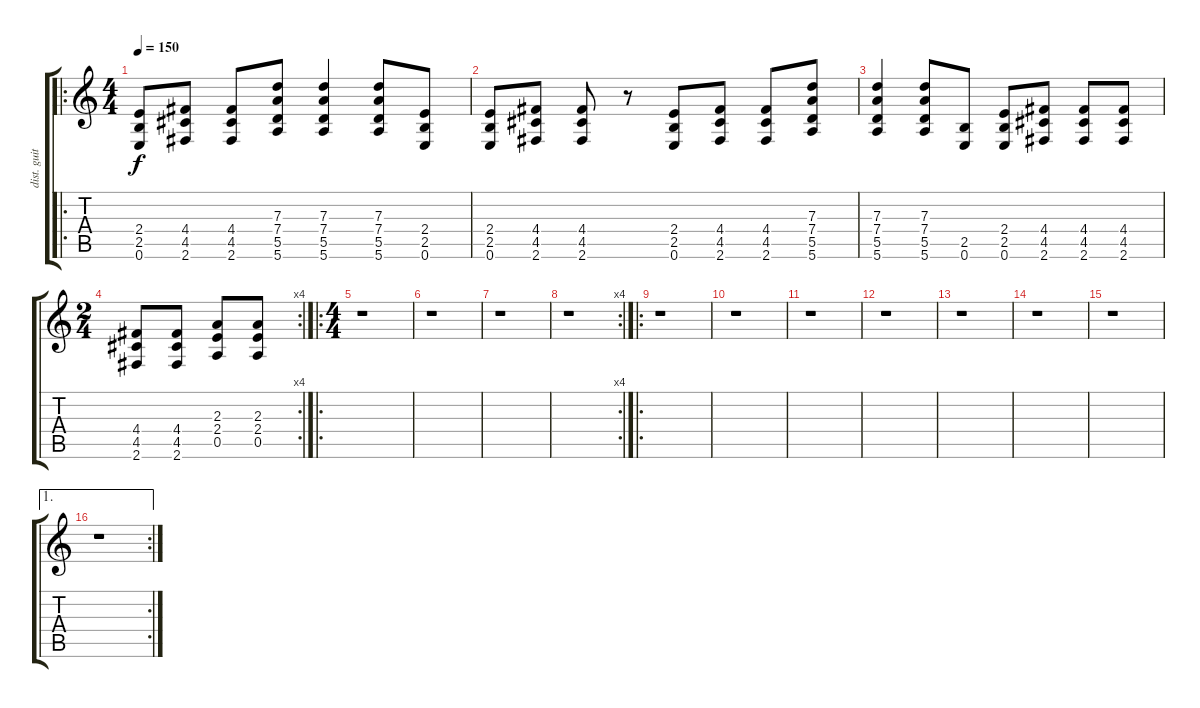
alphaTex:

\track ("dist. guitar" "dist. guit") {instrument distortionguitar}
\staff {score tabs}
\tuning (E4 B3 G3 D3 A2 E2) {hide}
\ro
\ts (4 4)
\tempo 150
\clef g2
\ks c
(2.4 2.5 0.6).8{dy f} (4.4 4.5 2.6).8 (4.4 4.5 2.6).8 (7.3 7.4 5.5 5.6).8 (7.3 7.4 5.5 5.6).4 (7.3 7.4 5.5 5.6).8 (2.4 2.5 0.6).8 |
(2.4 2.5 0.6).8 (4.4 4.5 2.6).8 (4.4 4.5 2.6).8 r.8 (2.4 2.5 0.6).8 (4.4 4.5 2.6).8 (4.4 4.5 2.6).8 (7.3 7.4 5.5 5.6).8 |
(7.3 7.4 5.5 5.6).4 (7.3 7.4 5.5 5.6).8 (2.5 0.6).8 (2.4 2.5 0.6).8 (4.4 4.5 2.6).8 (4.4 4.5 2.6).8 (4.4 4.5 2.6).8 |
\rc 4
\ts (2 4)
(4.4 4.5 2.6).8 (4.4 4.5 2.6).8 (2.3 2.4 0.5).8 (2.3 2.4 0.5).8 |
\ro
\ts (4 4)
r.1 |
r.1 |
r.1 |
\rc 4
r.1 |
\ro
r.1 |
r.1 |
r.1 |
r.1 |
r.1 |
r.1 |
r.1 |
\ae 1
\rc 2
r.1
